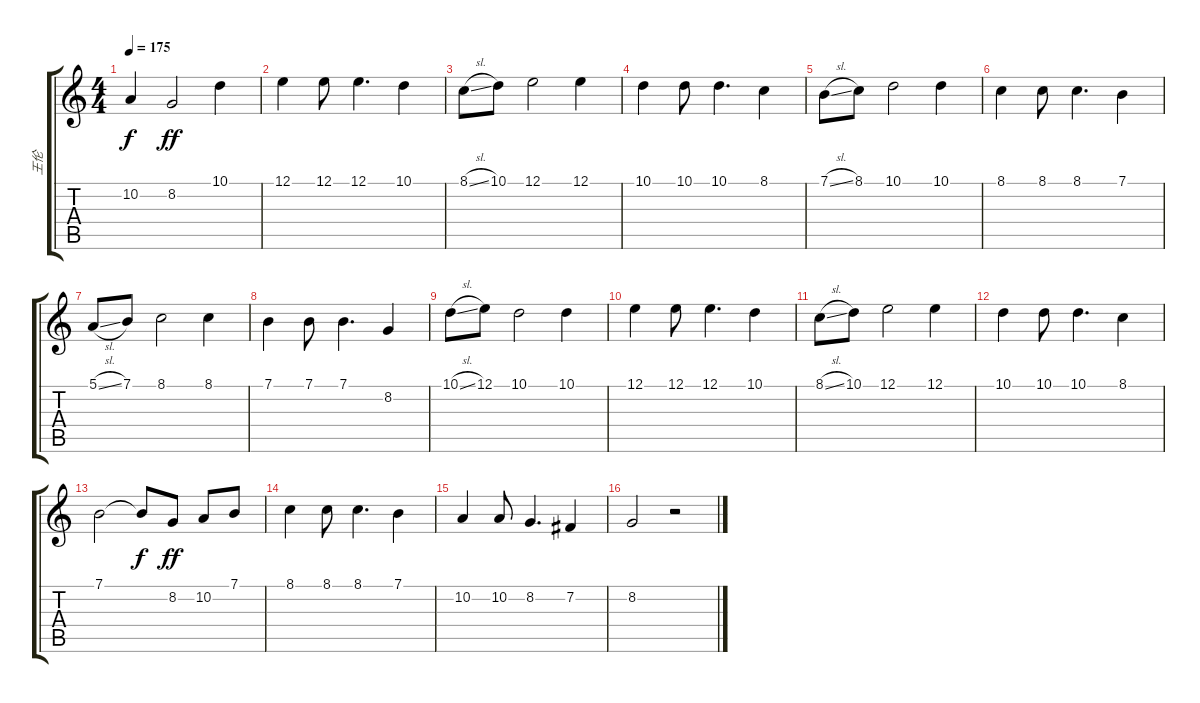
\track ("王伦" "王伦") {instrument flute}
\staff {score tabs}
\tuning (E4 B3 G3 D3 A2 E2) {hide}
\ts (4 4)
\tempo 175
\clef g2
\ks c
10.2{t}.4{dy f} 8.2.2{dy ff} 10.1.4 |
12.1.4 12.1.8 12.1.4{d} 10.1.4 |
8.1{sl}.8 10.1.8 12.1.2 12.1.4 |
10.1.4 10.1.8 10.1.4{d} 8.1.4 |
7.1{sl}.8 8.1.8 10.1.2 10.1.4 |
8.1.4 8.1.8 8.1.4{d} 7.1.4 |
5.1{sl}.8 7.1.8 8.1.2 8.1.4 |
7.1.4 7.1.8 7.1.4{d} 8.2.4 |
10.1{sl}.8 12.1.8 10.1.2 10.1.4 |
12.1.4 12.1.8 12.1.4{d} 10.1.4 |
8.1{sl}.8 10.1.8 12.1.2 12.1.4 |
10.1.4 10.1.8 10.1.4{d} 8.1.4 |
7.1.2 7.1{t}.8{dy f} 8.2.8{dy ff} 10.2.8 7.1.8 |
8.1.4 8.1.8 8.1.4{d} 7.1.4 |
10.2.4 10.2.8 8.2.4{d} 7.2.4 |
8.2.2 r.2
